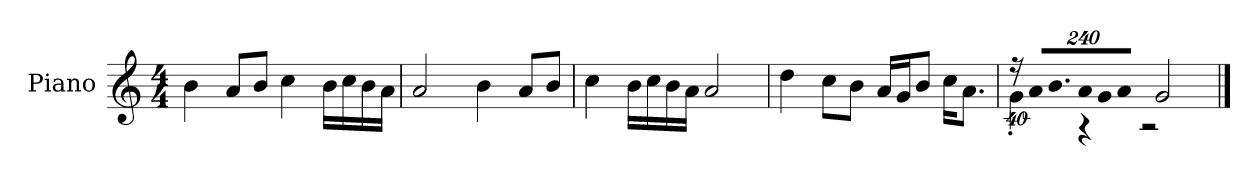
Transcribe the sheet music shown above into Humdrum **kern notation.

**kern
*part1
*staff1
*I"Piano
*I'P-no
*clefG2
*k[]
*M4/4
*MM90
=1
4b\
8a/L
8b/J
4cc\
16b\LL
16cc\
16b\
16a\JJ
=2
2a/
4b\
8a/L
8b/J
=3
4cc\
16b\LL
16cc\
16b\
16a\JJ
2a/
=4
4dd\
8cc\L
8b\J
16a/LL
16g/J
8b/J
16cc\KL
8.a\J
=5
!LO:N:vis=32
*^
640%23r	4g'\
!LO:N:vis=16	!
1920%137a/LL	.
!LO:N:vis=16.	!
960%103b/	.
!LO:N:vis=16	!
1920%137a/	.
.	4r
!LO:N:vis=16	!
1920%137g/J	.
!LO:N:vis=8	!
960%137a/J	.
2g/	2r
*v	*v
==
*-
